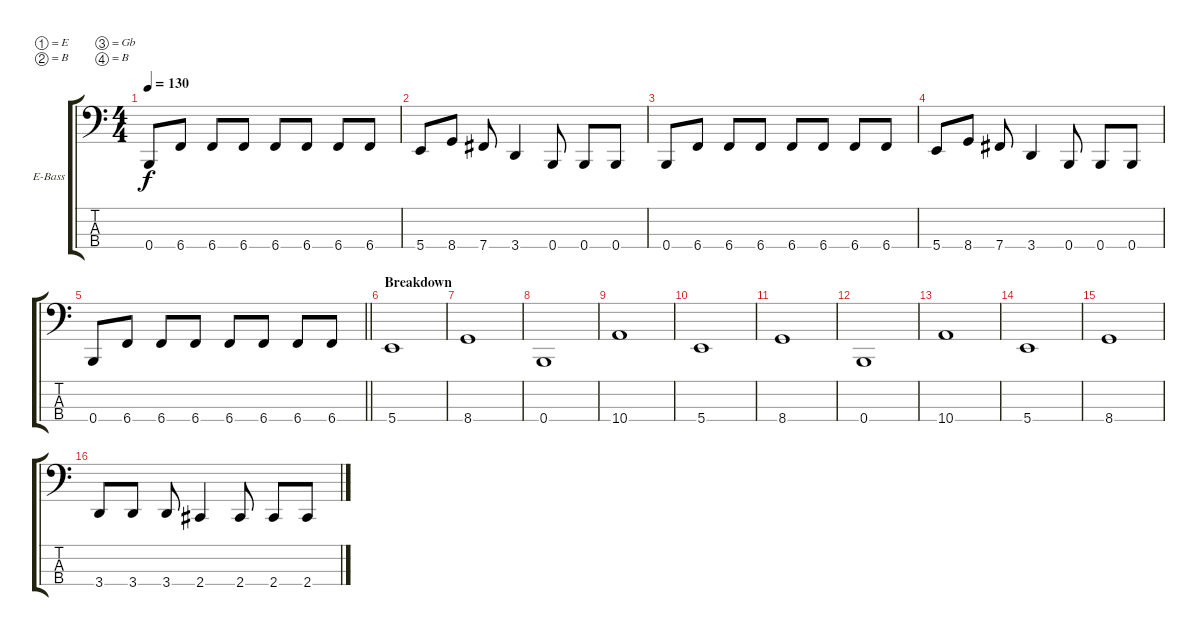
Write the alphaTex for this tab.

\bracketExtendMode groupsimilarinstruments
\firstSystemTrackNameOrientation horizontal
\otherSystemsTrackNameOrientation horizontal
\track ("Paul Gray" "E-Bass") {instrument electricbassfinger}
\staff {score tabs}
\tuning (E2 B1 Gb1 B0)
\ts (4 4)
\tempo 130
\clef f4
\ks c
0.4.8{dy f} 6.4.8 6.4.8 6.4.8 6.4.8 6.4.8 6.4.8 6.4.8 |
5.4.8 8.4.8 7.4.8 3.4.4 0.4.8 0.4.8 0.4.8 |
0.4.8 6.4.8 6.4.8 6.4.8 6.4.8 6.4.8 6.4.8 6.4.8 |
5.4.8 8.4.8 7.4.8 3.4.4 0.4.8 0.4.8 0.4.8 |
\barLineRight lightlight
0.4.8 6.4.8 6.4.8 6.4.8 6.4.8 6.4.8 6.4.8 6.4.8 |
\section ("" "Breakdown")
5.4.1 |
8.4.1 |
0.4.1 |
10.4.1 |
5.4.1 |
8.4.1 |
0.4.1 |
10.4.1 |
5.4.1 |
8.4.1 |
3.4.8 3.4.8 3.4.8 2.4.4 2.4.8 2.4.8 2.4.8
